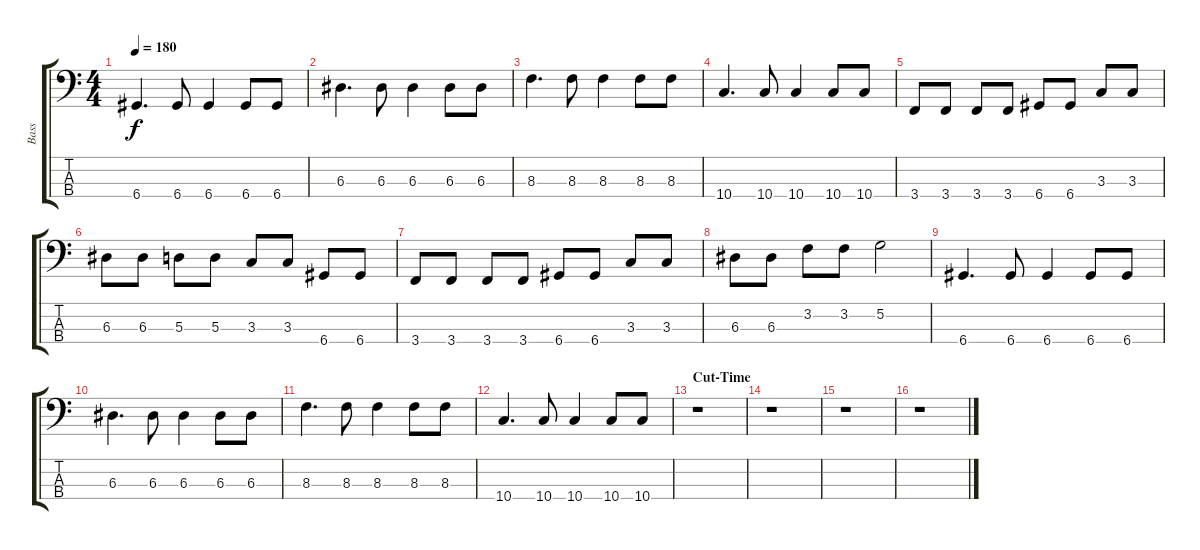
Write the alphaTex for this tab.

\track ("Bass" "Bass") {instrument electricbasspick}
\staff {score tabs}
\tuning (G2 D2 A1 D1) {hide}
\ts (4 4)
\tempo 180
\clef f4
\ks c
6.4.4{d dy f} 6.4.8 6.4.4 6.4.8 6.4.8 |
6.3.4{d} 6.3.8 6.3.4 6.3.8 6.3.8 |
8.3.4{d} 8.3.8 8.3.4 8.3.8 8.3.8 |
10.4.4{d} 10.4.8 10.4.4 10.4.8 10.4.8 |
3.4.8 3.4.8 3.4.8 3.4.8 6.4.8 6.4.8 3.3.8 3.3.8 |
6.3.8 6.3.8 5.3.8 5.3.8 3.3.8 3.3.8 6.4.8 6.4.8 |
3.4.8 3.4.8 3.4.8 3.4.8 6.4.8 6.4.8 3.3.8 3.3.8 |
6.3.8 6.3.8 3.2.8 3.2.8 5.2.2 |
6.4.4{d} 6.4.8 6.4.4 6.4.8 6.4.8 |
6.3.4{d} 6.3.8 6.3.4 6.3.8 6.3.8 |
8.3.4{d} 8.3.8 8.3.4 8.3.8 8.3.8 |
10.4.4{d} 10.4.8 10.4.4 10.4.8 10.4.8 |
\section ("" "Cut-Time")
r.1 |
r.1 |
r.1 |
r.1
